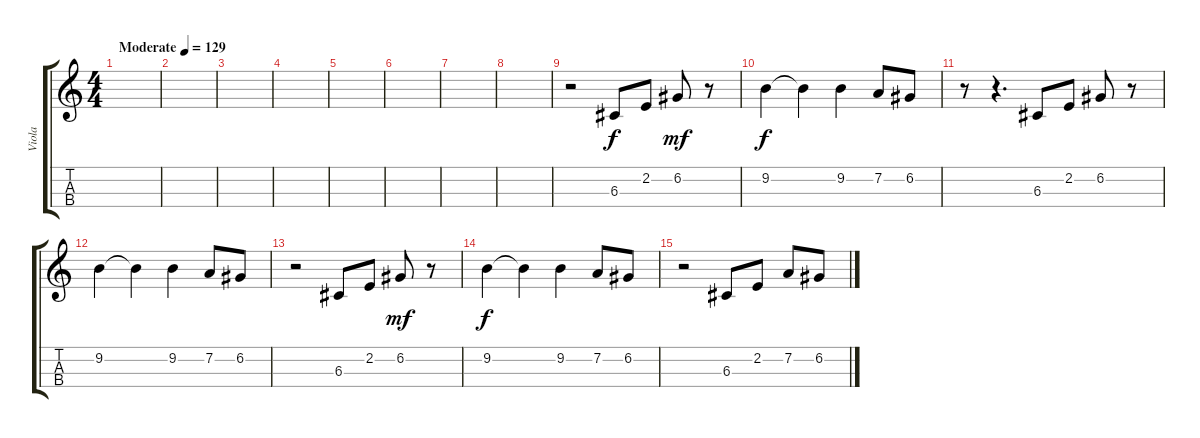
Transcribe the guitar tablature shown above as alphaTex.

\track ("Viola" "Viola") {instrument viola}
\staff {score tabs}
\tuning (A4 D4 G3 C3) {hide}
\ts (4 4)
\tempo (129 "Moderate")
\clef g2
\ks c
|
|
|
|
|
|
|
|
r.2 6.3.8 2.2.8 6.2.8{dy mf} r.8 |
9.2.4{dy f} 9.2{t}.4 9.2.4 7.2.8 6.2.8 |
r.8 r.4{d} 6.3.8 2.2.8 6.2.8 r.8 |
9.2.4 9.2{t}.4 9.2.4 7.2.8 6.2.8 |
r.2 6.3.8 2.2.8 6.2.8{dy mf} r.8 |
9.2.4{dy f} 9.2{t}.4 9.2.4 7.2.8 6.2.8 |
r.2 6.3.8 2.2.8 7.2.8 6.2.8
